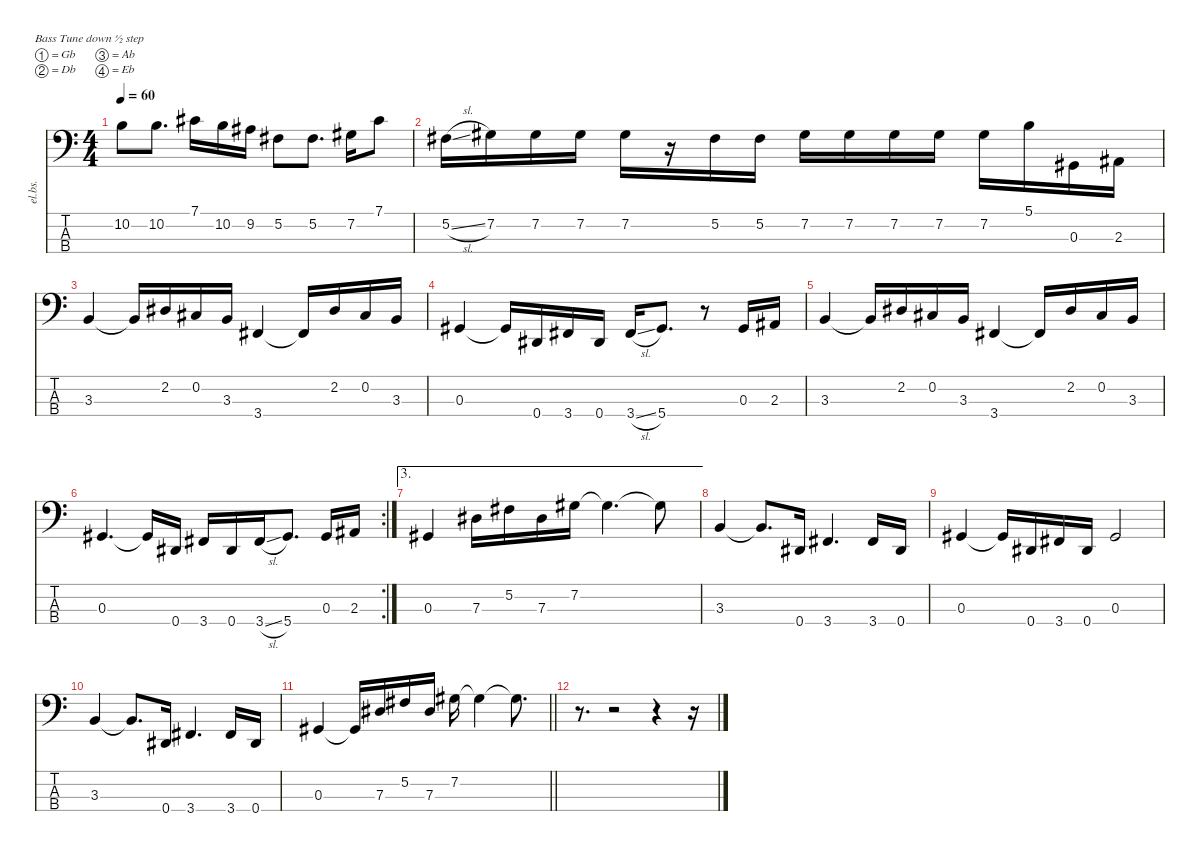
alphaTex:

\defaultSystemsLayout 4
\hideDynamics
\bracketExtendMode nobrackets
\otherSystemsTrackNameOrientation horizontal
\track ("Bass" "el.bs.") {instrument electricbassfinger}
\staff {score tabs}
\tuning (Gb2 Db2 Ab1 Eb1)
\ts (4 4)
\tempo 60
\clef f4
\ks c
10.2.8{dy f} 10.2.8{d} 7.1{acc #}.16 10.2.16 9.2{acc #}.16 5.2{acc #}.8 5.2{acc #}.8{d} 7.2{acc #}.16 7.1{acc #}.8 |
5.2{sl acc #}.16 7.2{acc #}.16 7.2{acc #}.16 7.2{acc #}.16 7.2{acc #}.16 r.16 5.2{acc #}.16 5.2{acc #}.16 7.2{acc #}.16 7.2{acc #}.16 7.2{acc #}.16 7.2{acc #}.16 7.2{acc #}.16 5.1.16 0.3{acc #}.16 2.3{acc #}.16 |
3.3.4 3.3{t}.16 2.2{acc #}.16 0.2{acc #}.16 3.3.16 3.4{acc #}.4 3.4{t acc #}.16 2.2{acc #}.16 0.2{acc #}.16 3.3.16 |
0.3{acc #}.4 0.3{t acc #}.16 0.4{acc #}.16 3.4{acc #}.16 0.4{acc #}.16 3.4{sl acc #}.16 5.4{acc #}.8{d} r.8 0.3{acc #}.16 2.3{acc #}.16 |
3.3.4 3.3{t}.16 2.2{acc #}.16 0.2{acc #}.16 3.3.16 3.4{acc #}.4 3.4{t acc #}.16 2.2{acc #}.16 0.2{acc #}.16 3.3.16 |
\rc 2
0.3{acc #}.4{d} 0.3{t acc #}.16 0.4{acc #}.16 3.4{acc #}.16 0.4{acc #}.16 3.4{sl acc #}.16 5.4{acc #}.8{d} 0.3{acc #}.16 2.3{acc #}.16 |
\ae 3
0.3{acc #}.4{dy fff} 7.3{acc #}.16 5.2{acc #}.16 7.3{acc #}.16 7.2{acc #}.16 7.2{t acc #}.4{d dy f} 7.2{t acc #}.8 |
3.3.4{dy fff} 3.3{t}.8{d dy f} 0.4{acc #}.16{dy fff} 3.4{acc #}.4{d} 3.4{acc #}.16 0.4{acc #}.16 |
0.3{acc #}.4 0.3{t acc #}.16{dy f} 0.4{acc #}.16{dy fff} 3.4{acc #}.16 0.4{acc #}.16 0.3{acc #}.2 |
3.3.4 3.3{t}.8{d dy f} 0.4{acc #}.16{dy fff} 3.4{acc #}.4{d} 3.4{acc #}.16 0.4{acc #}.16 |
\barLineRight lightlight
0.3{acc #}.4 0.3{t acc #}.16{dy f} 7.3{acc #}.16{dy fff} 5.2{acc #}.16 7.3{acc #}.16 7.2{acc #}.16 7.2{t acc #}.4{dy f} 7.2{t acc #}.8{d} |
r.8{d} r.2 r.4 r.16
